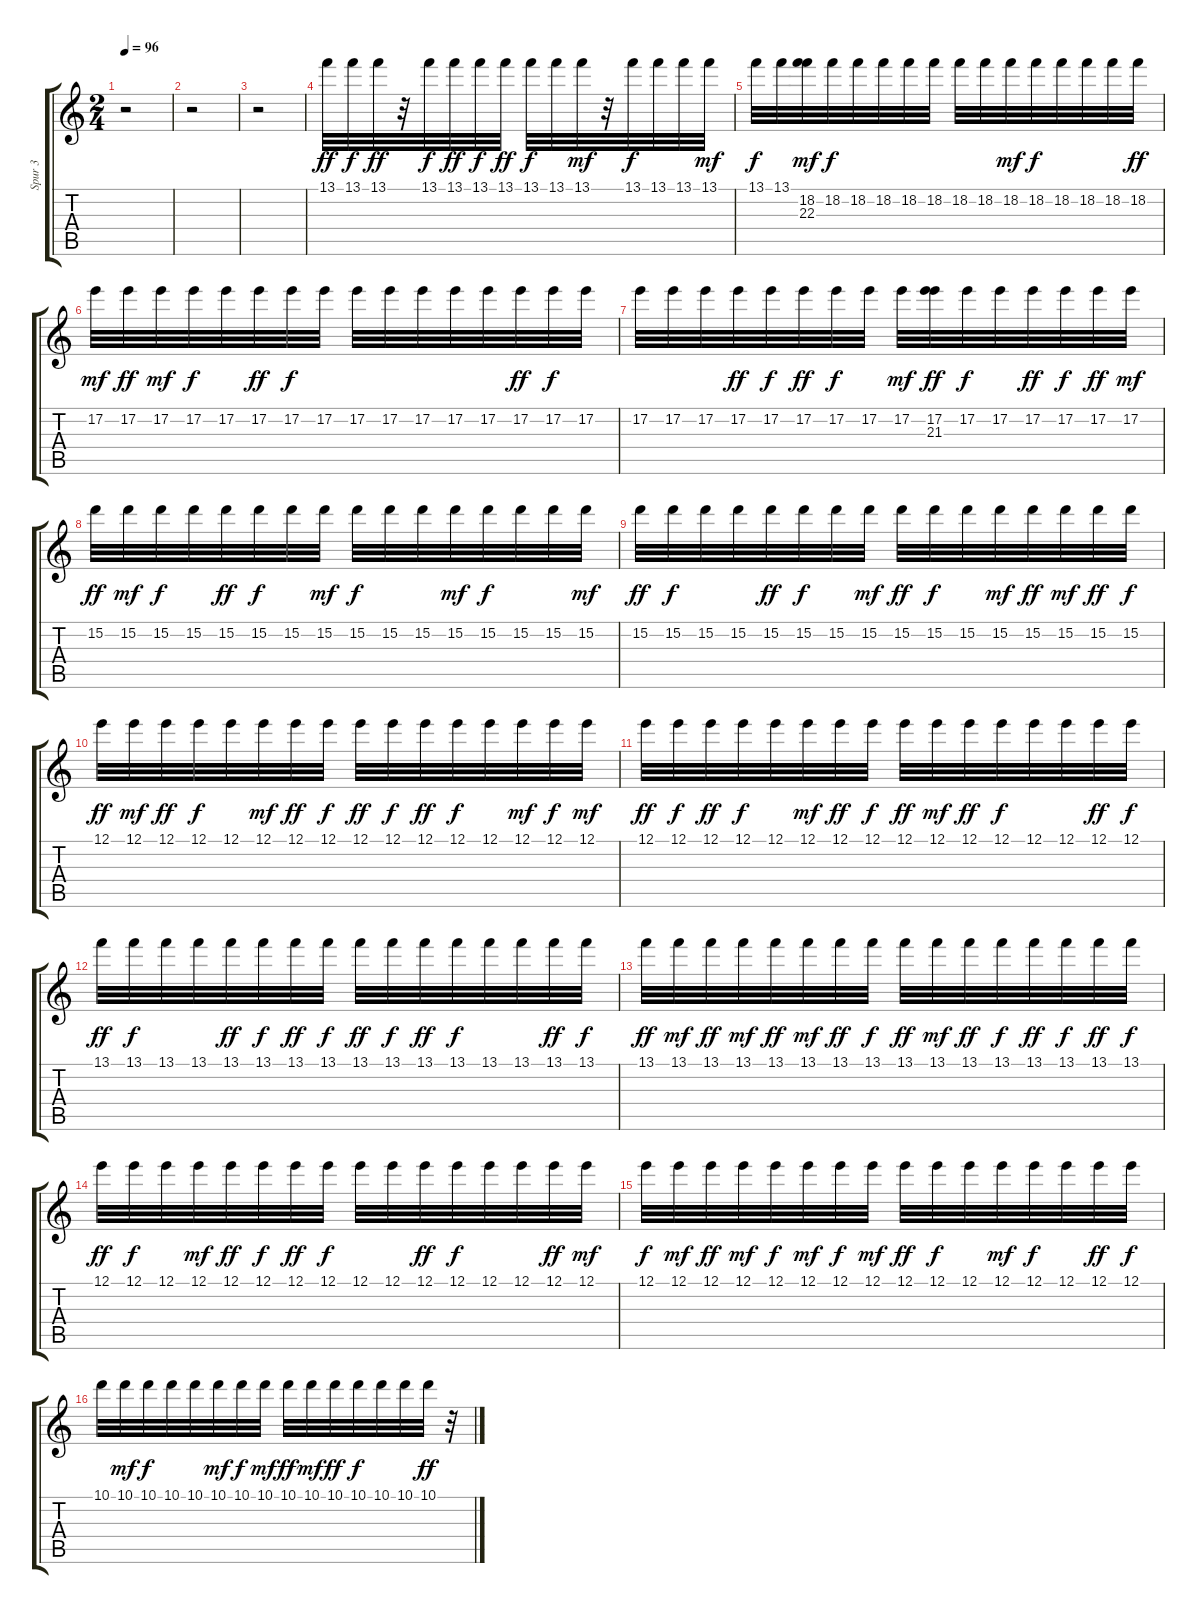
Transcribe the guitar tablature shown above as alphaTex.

\track ("Spur 3" "Spur 3") {instrument electricguitarjazz}
\staff {score tabs}
\tuning (E4 B3 G3 D3 A2 E2) {hide}
\ts (2 4)
\tempo 96
\clef g2
\ks c
r.2{dy ff} |
r.2 |
r.2 |
13.1.32{instrument electricguitarjazz} 13.1.32{dy f} 13.1.32{dy ff} r.32 13.1.32{dy f} 13.1.32{dy ff} 13.1.32{dy f} 13.1.32{dy ff} 13.1.32{dy f} 13.1.32 13.1.32{dy mf} r.32 13.1.32{dy f} 13.1.32 13.1.32 13.1.32{dy mf} |
13.1.32{dy f} 13.1.32 (18.2 22.3).32{dy mf} 18.2.32{dy f} 18.2.32 18.2.32 18.2.32 18.2.32 18.2.32 18.2.32 18.2.32{dy mf} 18.2.32{dy f} 18.2.32 18.2.32 18.2.32 18.2.32{dy ff} |
17.2.32{dy mf} 17.2.32{dy ff} 17.2.32{dy mf} 17.2.32{dy f} 17.2.32 17.2.32{dy ff} 17.2.32{dy f} 17.2.32 17.2.32 17.2.32 17.2.32 17.2.32 17.2.32 17.2.32{dy ff} 17.2.32{dy f} 17.2.32 |
17.2.32 17.2.32 17.2.32 17.2.32{dy ff} 17.2.32{dy f} 17.2.32{dy ff} 17.2.32{dy f} 17.2.32 17.2.32{dy mf} (17.2 21.3).32{dy ff} 17.2.32{dy f} 17.2.32 17.2.32{dy ff} 17.2.32{dy f} 17.2.32{dy ff} 17.2.32{dy mf} |
15.2.32{dy ff} 15.2.32{dy mf} 15.2.32{dy f} 15.2.32 15.2.32{dy ff} 15.2.32{dy f} 15.2.32 15.2.32{dy mf} 15.2.32{dy f} 15.2.32 15.2.32 15.2.32{dy mf} 15.2.32{dy f} 15.2.32 15.2.32 15.2.32{dy mf} |
15.2.32{dy ff} 15.2.32{dy f} 15.2.32 15.2.32 15.2.32{dy ff} 15.2.32{dy f} 15.2.32 15.2.32{dy mf} 15.2.32{dy ff} 15.2.32{dy f} 15.2.32 15.2.32{dy mf} 15.2.32{dy ff} 15.2.32{dy mf} 15.2.32{dy ff} 15.2.32{dy f} |
12.1.32{dy ff} 12.1.32{dy mf} 12.1.32{dy ff} 12.1.32{dy f} 12.1.32 12.1.32{dy mf} 12.1.32{dy ff} 12.1.32{dy f} 12.1.32{dy ff} 12.1.32{dy f} 12.1.32{dy ff} 12.1.32{dy f} 12.1.32 12.1.32{dy mf} 12.1.32{dy f} 12.1.32{dy mf} |
12.1.32{dy ff} 12.1.32{dy f} 12.1.32{dy ff} 12.1.32{dy f} 12.1.32 12.1.32{dy mf} 12.1.32{dy ff} 12.1.32{dy f} 12.1.32{dy ff} 12.1.32{dy mf} 12.1.32{dy ff} 12.1.32{dy f} 12.1.32 12.1.32 12.1.32{dy ff} 12.1.32{dy f} |
13.1.32{dy ff} 13.1.32{dy f} 13.1.32 13.1.32 13.1.32{dy ff} 13.1.32{dy f} 13.1.32{dy ff} 13.1.32{dy f} 13.1.32{dy ff} 13.1.32{dy f} 13.1.32{dy ff} 13.1.32{dy f} 13.1.32 13.1.32 13.1.32{dy ff} 13.1.32{dy f} |
13.1.32{dy ff} 13.1.32{dy mf} 13.1.32{dy ff} 13.1.32{dy mf} 13.1.32{dy ff} 13.1.32{dy mf} 13.1.32{dy ff} 13.1.32{dy f} 13.1.32{dy ff} 13.1.32{dy mf} 13.1.32{dy ff} 13.1.32{dy f} 13.1.32{dy ff} 13.1.32{dy f} 13.1.32{dy ff} 13.1.32{dy f} |
12.1.32{dy ff} 12.1.32{dy f} 12.1.32 12.1.32{dy mf} 12.1.32{dy ff} 12.1.32{dy f} 12.1.32{dy ff} 12.1.32{dy f} 12.1.32 12.1.32 12.1.32{dy ff} 12.1.32{dy f} 12.1.32 12.1.32 12.1.32{dy ff} 12.1.32{dy mf} |
12.1.32{dy f} 12.1.32{dy mf} 12.1.32{dy ff} 12.1.32{dy mf} 12.1.32{dy f} 12.1.32{dy mf} 12.1.32{dy f} 12.1.32{dy mf} 12.1.32{dy ff} 12.1.32{dy f} 12.1.32 12.1.32{dy mf} 12.1.32{dy f} 12.1.32 12.1.32{dy ff} 12.1.32{dy f} |
10.1.32 10.1.32{dy mf} 10.1.32{dy f} 10.1.32 10.1.32 10.1.32{dy mf} 10.1.32{dy f} 10.1.32{dy mf} 10.1.32{dy ff} 10.1.32{dy mf} 10.1.32{dy ff} 10.1.32{dy f} 10.1.32 10.1.32 10.1.32{dy ff} r.32
